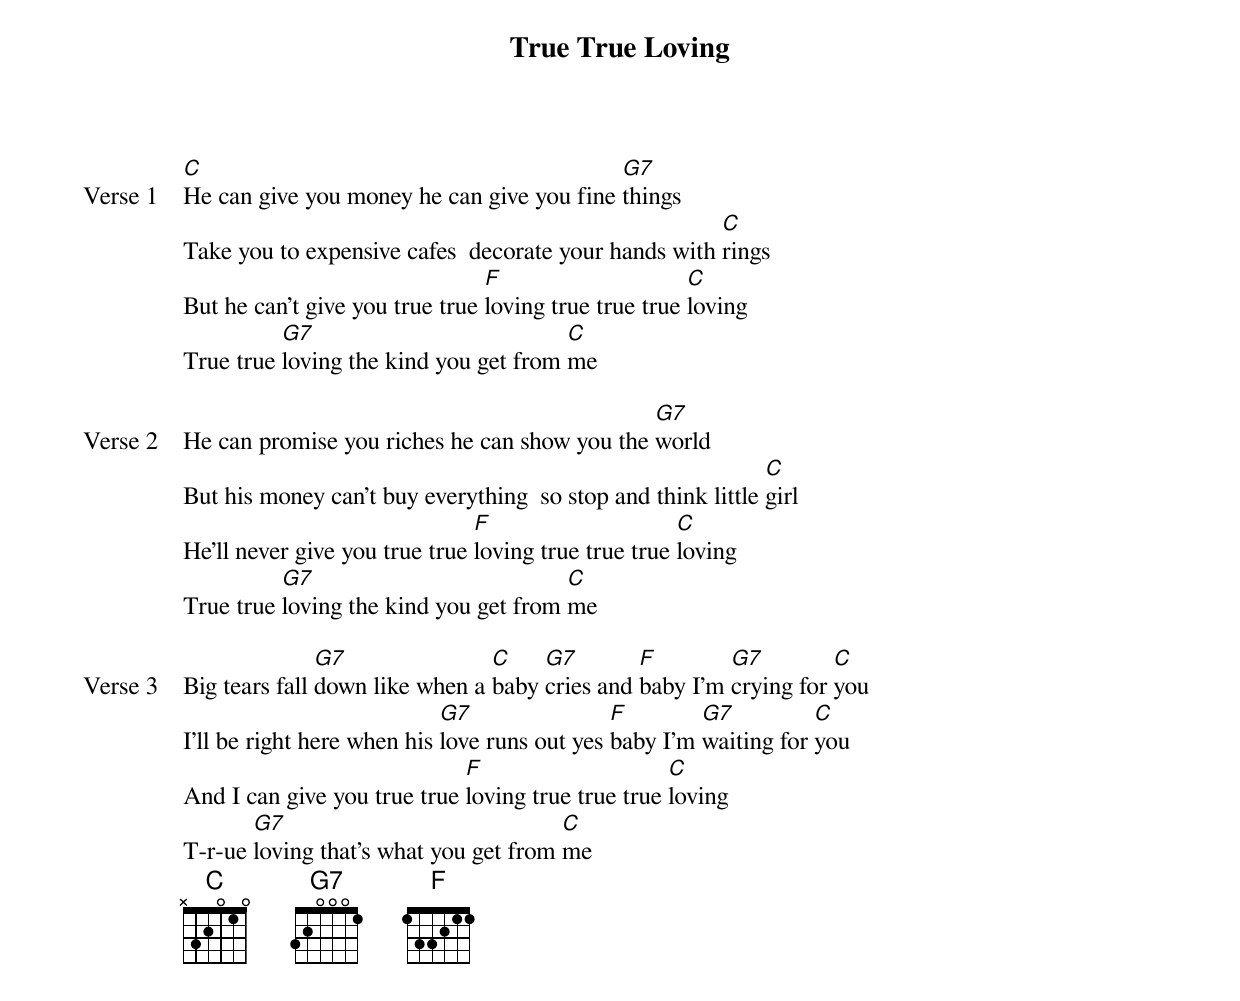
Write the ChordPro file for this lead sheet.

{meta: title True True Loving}
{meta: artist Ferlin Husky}
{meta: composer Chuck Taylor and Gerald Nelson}

{start_of_verse: Verse 1}
[C]He can give you money he can give you fine [G7]things
Take you to expensive cafes  decorate your hands with [C]rings
But he can't give you true true [F]loving true true true [C]loving
True true [G7]loving the kind you get from [C]me
{end_of_verse}

{start_of_verse: Verse 2}
He can promise you riches he can show you the [G7]world
But his money can't buy everything  so stop and think little [C]girl
He'll never give you true true [F]loving true true true [C]loving
True true [G7]loving the kind you get from [C]me
{end_of_verse}

{start_of_verse: Verse 3}
Big tears fall [G7]down like when a [C]baby [G7]cries and [F]baby I'm [G7]crying for [C]you
I'll be right here when his [G7]love runs out yes [F]baby I'm [G7]waiting for [C]you
And I can give you true true [F]loving true true true [C]loving
T-r-ue [G7]loving that's what you get from [C]me
{end_of_verse}
